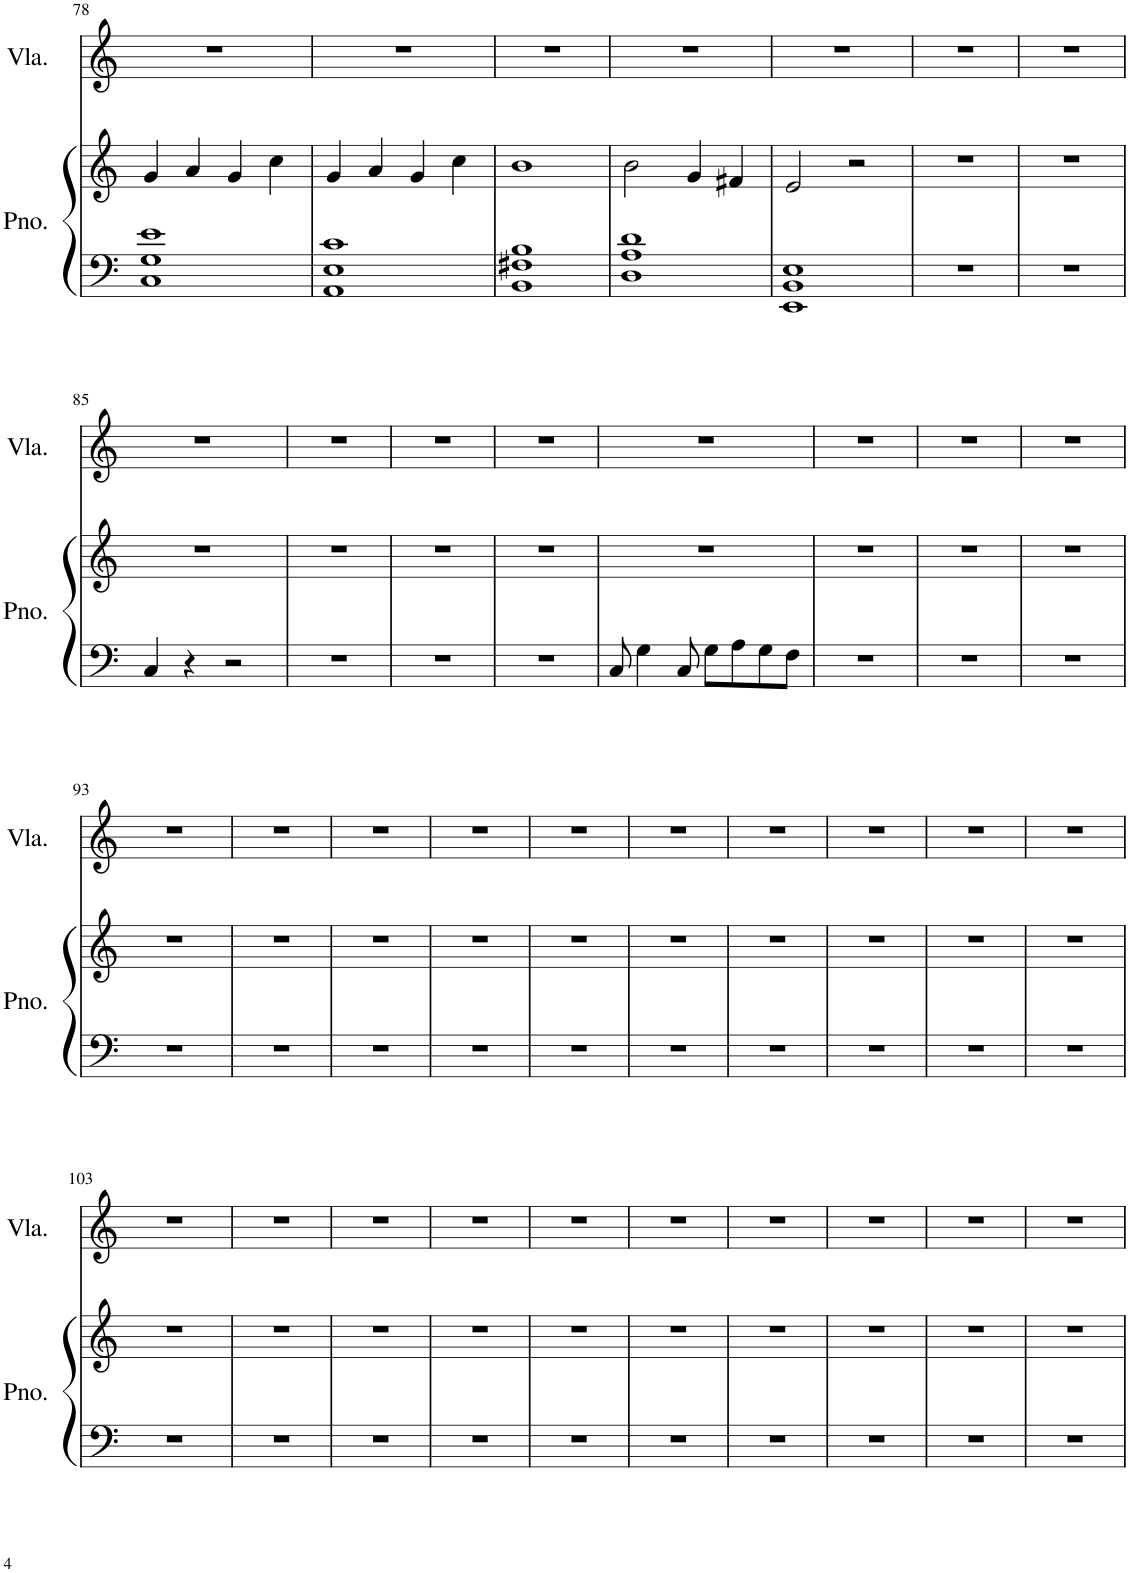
**kern	**kern	**kern
*part2	*part2	*part1
*staff3	*staff2	*staff1
*I"Piano	*	*I"Viola
*I'Pno.	*	*I'Vla.
!!LO:PB:g=z
*clefF4	*clefG2	*clefG2
*k[]	*k[]	*k[]
*M4/4	*M4/4	*M4/4
=78	=78	=78
1C 1G 1e	4g/	1r
.	4a/	.
.	4g/	.
.	4cc\	.
=79	=79	=79
1AA 1E 1c	4g/	1r
.	4a/	.
.	4g/	.
.	4cc\	.
=80	=80	=80
1BB 1F#X 1B	1b	1r
=81	=81	=81
1D 1A 1d	2b\	1r
.	4g/	.
.	4f#X/	.
=82	=82	=82
1EE 1BB 1E	2e/	1r
.	2r	.
=83	=83	=83
1r	1r	1r
=84	=84	=84
1r	1r	1r
!!LO:LB:g=z
=85	=85	=85
4C/	1r	1r
4r	.	.
2r	.	.
=86	=86	=86
1r	1r	1r
=87	=87	=87
1r	1r	1r
=88	=88	=88
1r	1r	1r
=89	=89	=89
8C/	1r	1r
4G\	.	.
8C/	.	.
8G\L	.	.
8A\	.	.
8G\	.	.
8F\J	.	.
=90	=90	=90
1r	1r	1r
=91	=91	=91
1r	1r	1r
=92	=92	=92
1r	1r	1r
!!LO:LB:g=z
=93	=93	=93
1r	1r	1r
=94	=94	=94
1r	1r	1r
=95	=95	=95
1r	1r	1r
=96	=96	=96
1r	1r	1r
=97	=97	=97
1r	1r	1r
=98	=98	=98
1r	1r	1r
=99	=99	=99
1r	1r	1r
=100	=100	=100
1r	1r	1r
=101	=101	=101
1r	1r	1r
=102	=102	=102
1r	1r	1r
!!LO:LB:g=z
=103	=103	=103
1r	1r	1r
=104	=104	=104
1r	1r	1r
=105	=105	=105
1r	1r	1r
=106	=106	=106
1r	1r	1r
=107	=107	=107
1r	1r	1r
=108	=108	=108
1r	1r	1r
=109	=109	=109
1r	1r	1r
=110	=110	=110
1r	1r	1r
=111	=111	=111
1r	1r	1r
=112	=112	=112
1r	1r	1r
=	=	=
*-	*-	*-
